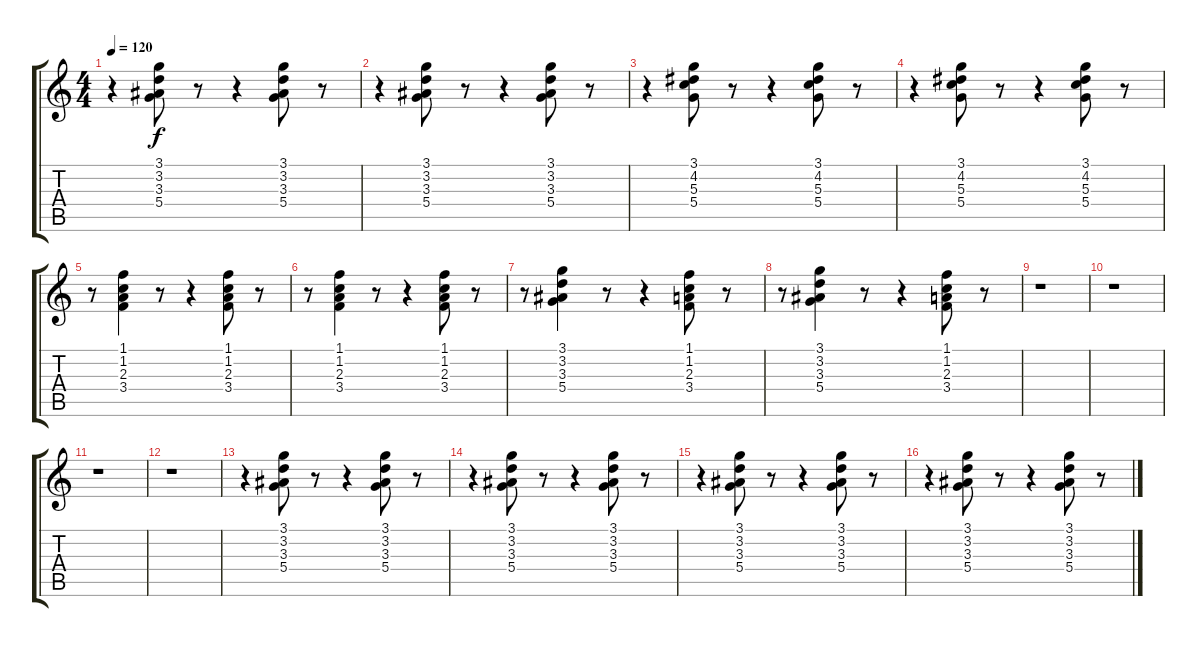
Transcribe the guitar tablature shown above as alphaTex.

\track "" {instrument acousticguitarsteel}
\staff {score tabs}
\tuning (E4 B3 G3 D3 A2 E2) {hide}
\ts (4 4)
\tempo 120
\clef g2
\ks c
r.4{dy f} (3.1 3.2 3.3 5.4).8 r.8 r.4 (3.1 3.2 3.3 5.4).8 r.8 |
r.4 (3.1 3.2 3.3 5.4).8 r.8 r.4 (3.1 3.2 3.3 5.4).8 r.8 |
r.4 (3.1 4.2 5.3 5.4).8 r.8 r.4 (3.1 4.2 5.3 5.4).8 r.8 |
r.4 (3.1 4.2 5.3 5.4).8 r.8 r.4 (3.1 4.2 5.3 5.4).8 r.8 |
r.8 (1.1 1.2 2.3 3.4).4 r.8 r.4 (1.1 1.2 2.3 3.4).8 r.8 |
r.8 (1.1 1.2 2.3 3.4).4 r.8 r.4 (1.1 1.2 2.3 3.4).8 r.8 |
r.8 (3.1 3.2 3.3 5.4).4 r.8 r.4 (1.1 1.2 2.3 3.4).8 r.8 |
r.8 (3.1 3.2 3.3 5.4).4 r.8 r.4 (1.1 1.2 2.3 3.4).8 r.8 |
r.1 |
r.1 |
r.1 |
r.1 |
r.4 (3.1 3.2 3.3 5.4).8 r.8 r.4 (3.1 3.2 3.3 5.4).8 r.8 |
r.4 (3.1 3.2 3.3 5.4).8 r.8 r.4 (3.1 3.2 3.3 5.4).8 r.8 |
r.4 (3.1 3.2 3.3 5.4).8 r.8 r.4 (3.1 3.2 3.3 5.4).8 r.8 |
r.4 (3.1 3.2 3.3 5.4).8 r.8 r.4 (3.1 3.2 3.3 5.4).8 r.8
